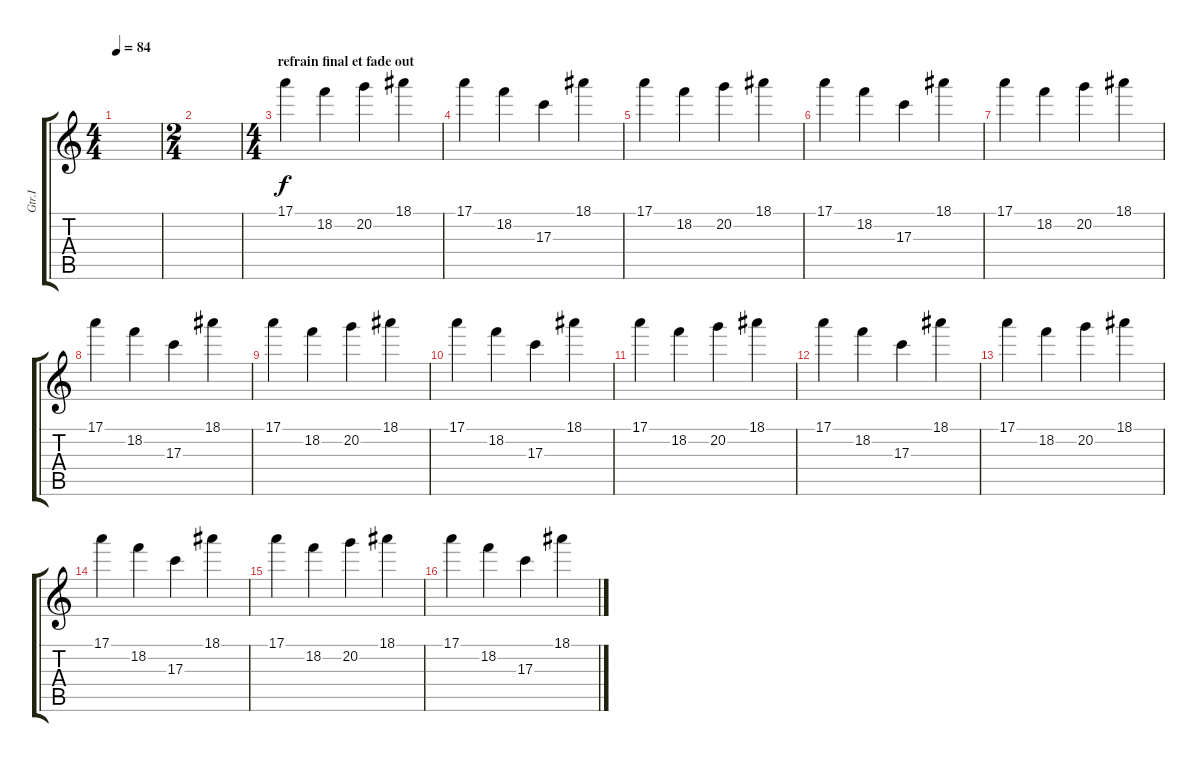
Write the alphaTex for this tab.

\track ("Gtr.I" "Gtr.I") {instrument distortionguitar}
\staff {score tabs}
\tuning (E4 B3 G3 D3 A2 D2) {hide}
\ts (4 4)
\tempo 84
\clef g2
\ks c
|
\ts (2 4)
|
\ts (4 4)
\section ("" "refrain final et fade out")
17.1.4 18.2.4 20.2.4 18.1.4 |
17.1.4 18.2.4 17.3.4 18.1.4 |
17.1.4 18.2.4 20.2.4 18.1.4 |
17.1.4 18.2.4 17.3.4 18.1.4 |
17.1.4 18.2.4 20.2.4 18.1.4 |
17.1.4 18.2.4 17.3.4 18.1.4 |
17.1.4 18.2.4 20.2.4 18.1.4 |
17.1.4 18.2.4 17.3.4 18.1.4 |
17.1.4 18.2.4 20.2.4 18.1.4 |
17.1.4 18.2.4 17.3.4 18.1.4 |
17.1.4 18.2.4 20.2.4 18.1.4 |
17.1.4 18.2.4 17.3.4 18.1.4 |
17.1.4{volume 0} 18.2.4 20.2.4 18.1.4 |
17.1.4 18.2.4 17.3.4 18.1.4
